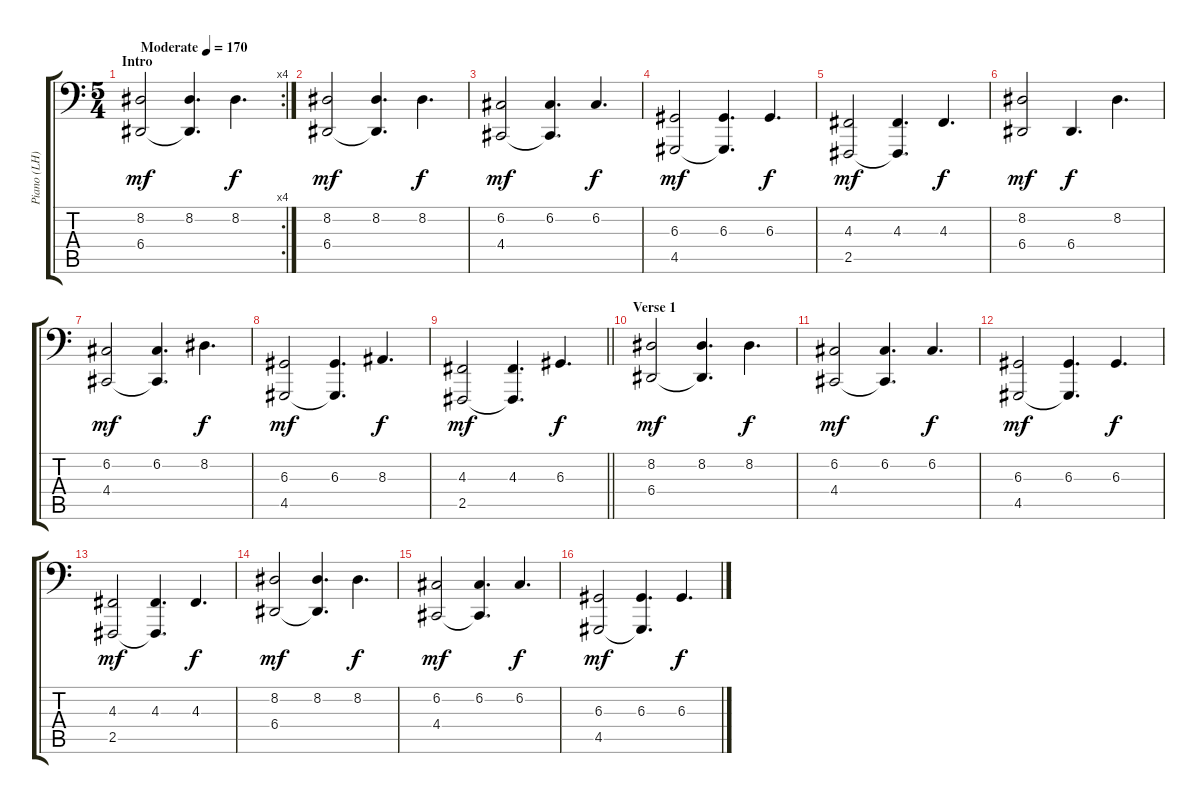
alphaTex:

\track ("Piano (LH)" "Piano (LH)") {instrument electricpiano1}
\staff {score tabs}
\tuning (C3 G2 D2 A1 E1 B0) {hide}
\rc 4
\ts (5 4)
\section ("" "Intro")
\tempo (170 "Moderate")
\clef f4
\ks c
(8.2 6.4).2{dy mf instrument electricpiano1} (8.2 6.4{t}).4{d} 8.2.4{d dy f} |
(8.2 6.4).2{dy mf} (8.2 6.4{t}).4{d} 8.2.4{d dy f} |
(6.2 4.4).2{dy mf} (6.2 4.4{t}).4{d} 6.2.4{d dy f} |
(6.3 4.5).2{dy mf} (6.3 4.5{t}).4{d} 6.3.4{d dy f} |
(4.3 2.5).2{dy mf} (4.3 2.5{t}).4{d} 4.3.4{d dy f} |
(8.2 6.4).2{dy mf} 6.4.4{d dy f} 8.2.4{d} |
(6.2 4.4).2{dy mf} (6.2 4.4{t}).4{d} 8.2.4{d dy f} |
(6.3 4.5).2{dy mf} (6.3 4.5{t}).4{d} 8.3.4{d dy f} |
\barLineRight lightlight
(4.3 2.5).2{dy mf} (4.3 2.5{t}).4{d} 6.3.4{d dy f} |
\section ("" "Verse 1")
(8.2 6.4).2{dy mf} (8.2 6.4{t}).4{d} 8.2.4{d dy f} |
(6.2 4.4).2{dy mf} (6.2 4.4{t}).4{d} 6.2.4{d dy f} |
(6.3 4.5).2{dy mf} (6.3 4.5{t}).4{d} 6.3.4{d dy f} |
(4.3 2.5).2{dy mf} (4.3 2.5{t}).4{d} 4.3.4{d dy f} |
(8.2 6.4).2{dy mf} (8.2 6.4{t}).4{d} 8.2.4{d dy f} |
(6.2 4.4).2{dy mf} (6.2 4.4{t}).4{d} 6.2.4{d dy f} |
(6.3 4.5).2{dy mf} (6.3 4.5{t}).4{d} 6.3.4{d dy f}
